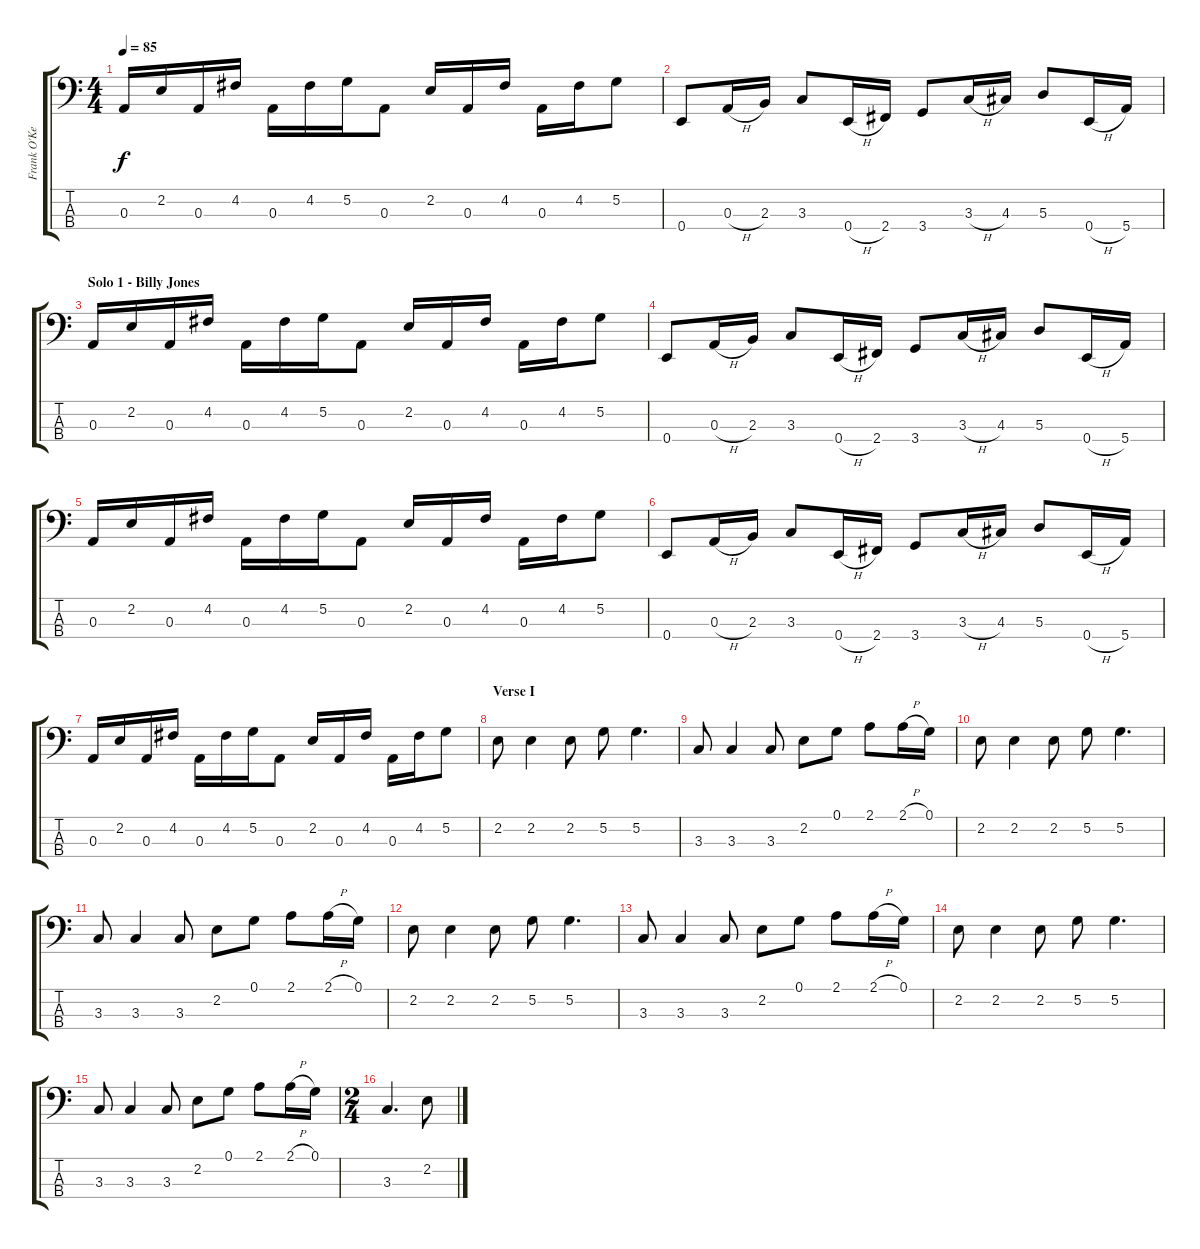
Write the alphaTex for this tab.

\track ("Frank O'Keefe - Bass" "Frank O'Ke") {instrument electricbassfinger}
\staff {score tabs}
\tuning (G2 D2 A1 E1) {hide}
\ts (4 4)
\tempo 85
\clef f4
\ks c
0.3.16{dy f} 2.2.16 0.3.16 4.2.16 0.3.16 4.2.16 5.2.16 0.3.8 2.2.16 0.3.16 4.2.16 0.3.16 4.2.16 5.2.8 |
0.4.8 0.3{h}.16 2.3.16 3.3.8 0.4{h}.16 2.4.16 3.4.8 3.3{h}.16 4.3.16 5.3.8 0.4{h}.16 5.4.16 |
\section ("" "Solo 1 - Billy Jones")
0.3.16 2.2.16 0.3.16 4.2.16 0.3.16 4.2.16 5.2.16 0.3.8 2.2.16 0.3.16 4.2.16 0.3.16 4.2.16 5.2.8 |
0.4.8 0.3{h}.16 2.3.16 3.3.8 0.4{h}.16 2.4.16 3.4.8 3.3{h}.16 4.3.16 5.3.8 0.4{h}.16 5.4.16 |
0.3.16 2.2.16 0.3.16 4.2.16 0.3.16 4.2.16 5.2.16 0.3.8 2.2.16 0.3.16 4.2.16 0.3.16 4.2.16 5.2.8 |
0.4.8 0.3{h}.16 2.3.16 3.3.8 0.4{h}.16 2.4.16 3.4.8 3.3{h}.16 4.3.16 5.3.8 0.4{h}.16 5.4.16 |
0.3.16 2.2.16 0.3.16 4.2.16 0.3.16 4.2.16 5.2.16 0.3.8 2.2.16 0.3.16 4.2.16 0.3.16 4.2.16 5.2.8 |
\section ("" "Verse I")
2.2.8 2.2.4 2.2.8 5.2.8 5.2.4{d} |
3.3.8 3.3.4 3.3.8 2.2.8 0.1.8 2.1.8 2.1{h}.16 0.1.16 |
2.2.8 2.2.4 2.2.8 5.2.8 5.2.4{d} |
3.3.8 3.3.4 3.3.8 2.2.8 0.1.8 2.1.8 2.1{h}.16 0.1.16 |
2.2.8 2.2.4 2.2.8 5.2.8 5.2.4{d} |
3.3.8 3.3.4 3.3.8 2.2.8 0.1.8 2.1.8 2.1{h}.16 0.1.16 |
2.2.8 2.2.4 2.2.8 5.2.8 5.2.4{d} |
3.3.8 3.3.4 3.3.8 2.2.8 0.1.8 2.1.8 2.1{h}.16 0.1.16 |
\ts (2 4)
3.3.4{d} 2.2.8
